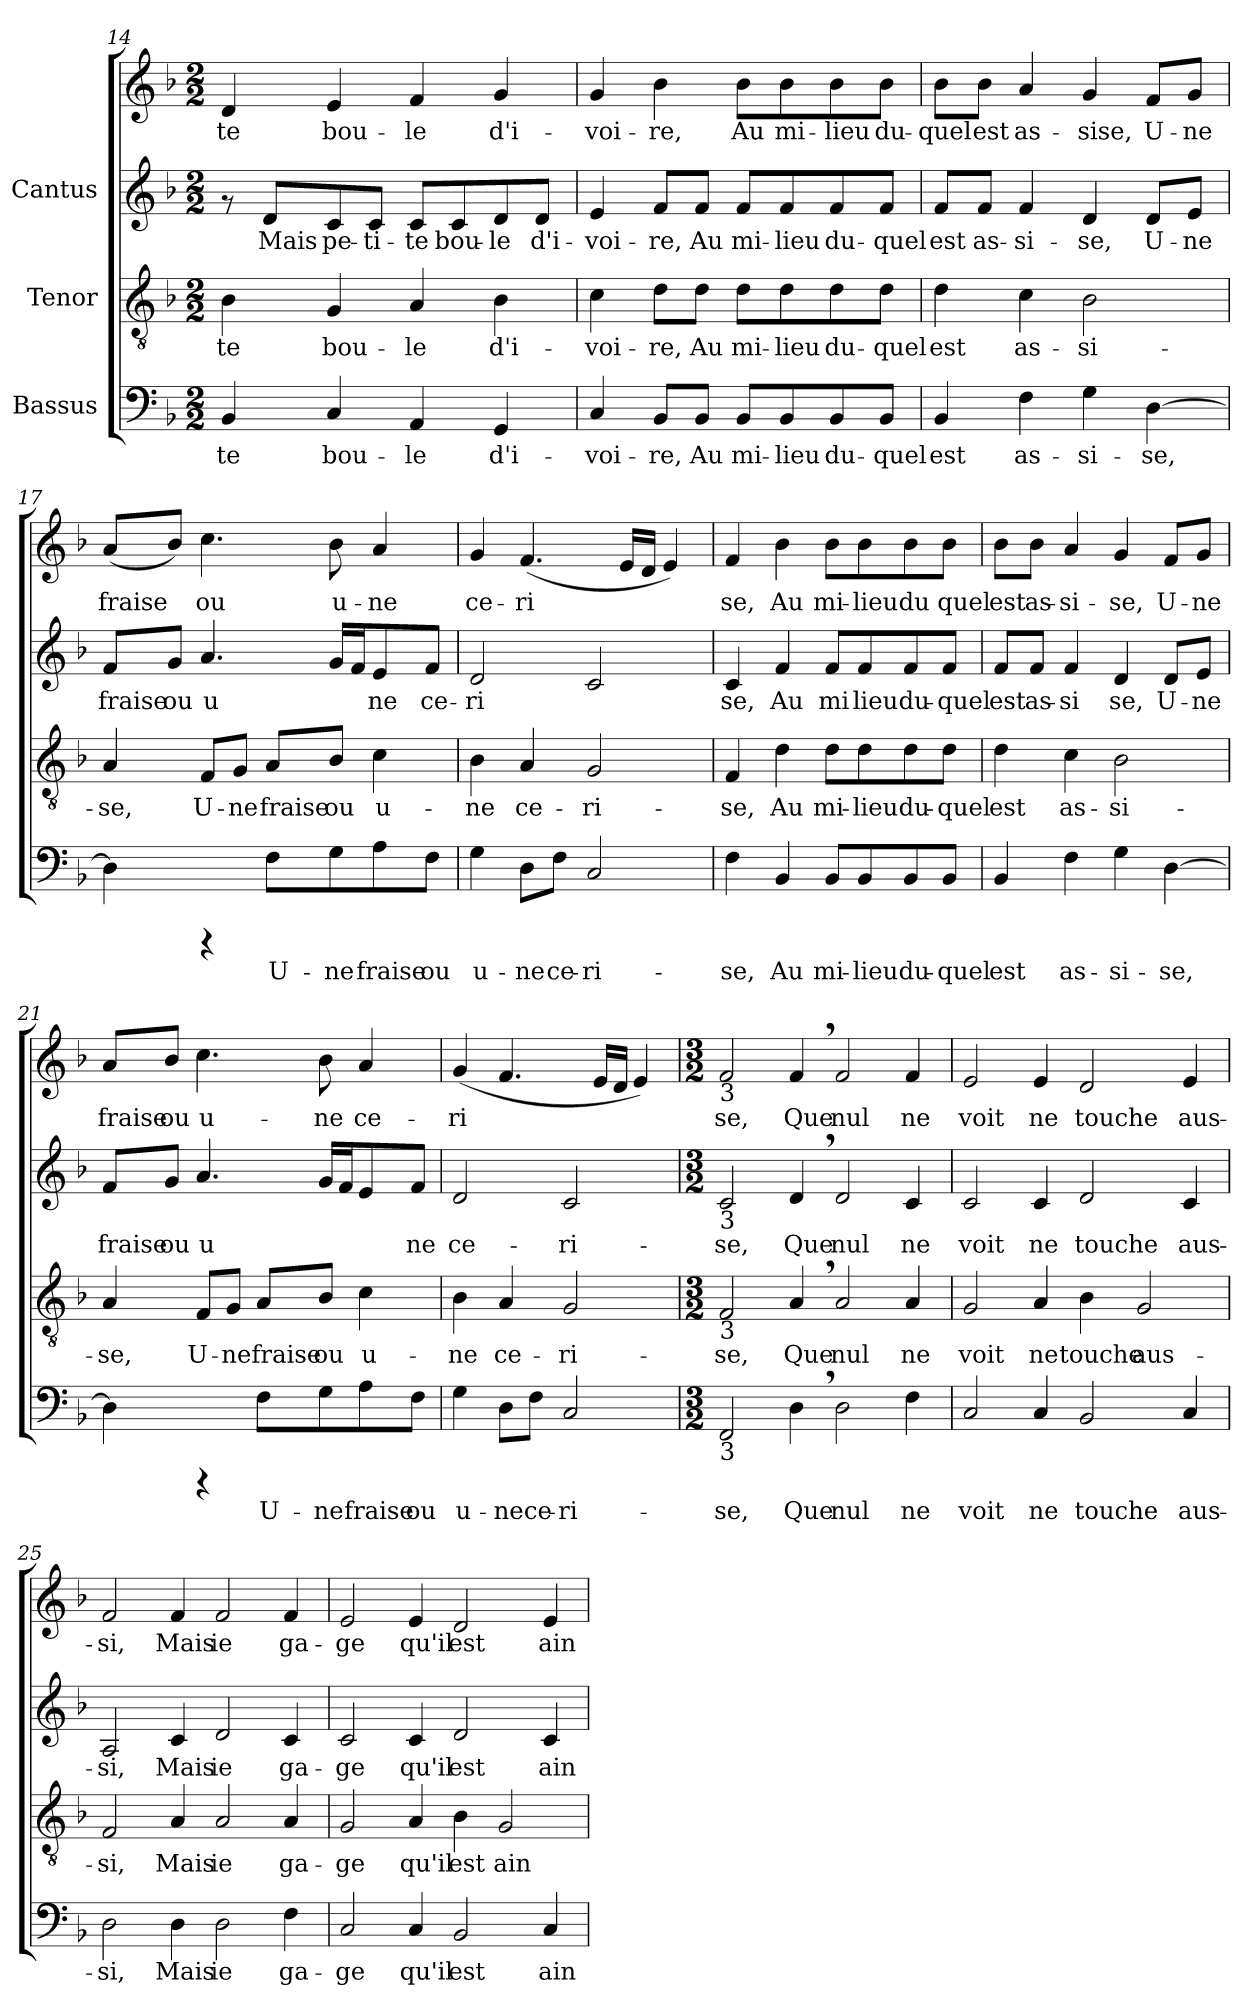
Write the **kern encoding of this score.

**kern	**text	**kern	**text	**kern	**text	**kern	**text
*part3	*part3	*part2	*part2	*part1	*part1	*part1	*part1
*staff4	*staff4	*staff3	*staff3	*staff2	*staff2	*staff1	*staff1
*I"Bassus	*	*I"Tenor	*	*I"Cantus	*	*	*
*clefF4	*	*clefGv2	*	*clefG2	*	*clefG2	*
*k[b-]	*	*k[b-]	*	*k[b-]	*	*k[b-]	*
*F:	*	*F:	*	*F:	*	*F:	*
*M2/2	*	*M2/2	*	*M2/2	*	*M2/2	*
=14	=14	=14	=14	=14	=14	=14	=14
!	!LO:LY:b:cj	!	!LO:LY:b:cj	!	!	!	!LO:LY:b:cj
4BB-/	-te	4B-\	-te	8rf	.	4d/	te
!	!	!	!	!	!LO:LY:b:cj	!	!
.	.	.	.	8d/L	-Mais	.	.
!	!LO:LY:b:cj	!	!LO:LY:b:cj	!	!LO:LY:b:cj	!	!LO:LY:b:cj
4C/	bou-	4G/	bou-	8c/	pe-	4e/	bou-
!	!	!	!	!	!LO:LY:b:cj	!	!
.	.	.	.	8c/J	-ti-	.	.
!	!LO:LY:b:cj	!	!LO:LY:b:cj	!	!LO:LY:b:cj	!	!LO:LY:b:cj
4AA/	-le	4A/	-le	8c/L	-te	4f/	-le
!	!	!	!	!	!LO:LY:b:cj	!	!
.	.	.	.	8c/	bou-	.	.
!	!LO:LY:b:cj	!	!LO:LY:b:cj	!	!LO:LY:b:cj	!	!LO:LY:b:cj
4GG/	d'i-	4B-\	d'i-	8d/	-le	4g/	d'i-
!	!	!	!	!	!LO:LY:b:cj	!	!
.	.	.	.	8d/J	d'i-	.	.
=15	=15	=15	=15	=15	=15	=15	=15
!	!LO:LY:b:cj	!	!LO:LY:b:cj	!	!LO:LY:b:cj	!	!LO:LY:b:cj
4C/	-voi-	4c\	-voi-	4e/	-voi-	4g/	-voi-
!	!LO:LY:b:cj	!	!LO:LY:b:cj	!	!LO:LY:b:cj	!	!LO:LY:b:cj
8BB-/L	-re,	8d\L	-re,	8f/L	-re,	4b-\	-re,
!	!LO:LY:b:cj	!	!LO:LY:b:cj	!	!LO:LY:b:cj	!	!
8BB-/J	Au	8d\J	Au	8f/J	Au	.	.
!	!LO:LY:b:cj	!	!LO:LY:b:cj	!	!LO:LY:b:cj	!	!LO:LY:b:cj
8BB-/L	mi-	8d\L	mi-	8f/L	mi-	8b-\L	Au
!	!LO:LY:b:cj	!	!LO:LY:b:cj	!	!LO:LY:b:cj	!	!LO:LY:b:cj
8BB-/	-lieu	8d\	-lieu	8f/	-lieu	8b-\	mi-
!	!LO:LY:b:cj	!	!LO:LY:b:cj	!	!LO:LY:b:cj	!	!LO:LY:b:cj
8BB-/	du-	8d\	du-	8f/	du-	8b-\	-lieu
!	!LO:LY:b:cj	!	!LO:LY:b:cj	!	!LO:LY:b:cj	!	!LO:LY:b:cj
8BB-/J	-quel	8d\J	-quel	8f/J	-quel	8b-\J	du-
!!LO:LB:g=z
=16	=16	=16	=16	=16	=16	=16	=16
!	!LO:LY:b:cj	!	!LO:LY:b:cj	!	!LO:LY:b:cj	!	!LO:LY:b:cj
4BB-/	est	4d\	est	8f/L	est	8b-\L	quel
!	!	!	!	!	!LO:LY:b:cj	!	!LO:LY:b:cj
.	.	.	.	8f/J	as-	8b-\J	est
!	!LO:LY:b:cj	!	!LO:LY:b:cj	!	!LO:LY:b:cj	!	!LO:LY:b:cj
4F\	as-	4c\	as-	4f/	-si-	4a/	as-
!	!LO:LY:b:cj	!	!LO:LY:b:cj	!	!LO:LY:b:cj	!	!LO:LY:b:cj
4G\	-si-	2B-\	-si-	4d/	-se,	4g/	-sise,
!	!LO:LY:b:cj	!	!	!	!LO:LY:b:cj	!	!LO:LY:b:cj
[>4D\	-se,	.	.	8d/L	U-	8f/L	U-
!	!	!	!	!	!LO:LY:b:cj	!	!LO:LY:b:cj
.	.	.	.	8e/J	-ne	8g/J	-ne
=17	=17	=17	=17	=17	=17	=17	=17
!	!LO:LY:b:cj	!	!LO:LY:b:cj	!	!LO:LY:b:cj	!	!LO:LY:b:cj
4D\]	.	4A/	-se,	8f/L	fraise	(<8a/L	fraise
!	!	!	!	!	!LO:LY:b:cj	!	!LO:LY:b:cj
.	.	.	.	8g/J	ou	8b-/J)	.
!	!	!	!LO:LY:b:cj	!	!LO:LY:b:cj	!	!LO:LY:b:cj
4rCCC	.	8F/L	U-	4.a/	u-	4.cc\	ou
!	!	!	!LO:LY:b:cj	!	!	!	!
.	.	8G/J	-ne	.	.	.	.
!	!LO:LY:b:cj	!	!LO:LY:b:cj	!	!	!	!
8F\L	U-	8A/L	fraise	.	.	.	.
!	!LO:LY:b:cj	!	!LO:LY:b:cj	!	!LO:LY:b:cj	!	!LO:LY:b:cj
8G\	-ne	8B-/J	ou	16g/L	-	8b-\	u-
!	!	!	!	!	!LO:LY:b:cj	!	!
.	.	.	.	16f/	.	.	.
!	!LO:LY:b:cj	!	!LO:LY:b:cj	!	!LO:LY:b:cj	!	!LO:LY:b:cj
8A\	fraise	4c\	u-	8e/	ne	4a/	-ne
!	!LO:LY:b:cj	!	!	!	!LO:LY:b:cj	!	!
8F\J	ou	.	.	8f/J	ce-	.	.
=18	=18	=18	=18	=18	=18	=18	=18
!	!LO:LY:b:cj	!	!LO:LY:b:cj	!	!LO:LY:b:cj	!	!LO:LY:b:cj
4G\	u-	4B-\	-ne	2d/	-ri-	4g/	-ce-
!	!LO:LY:b:cj	!	!LO:LY:b:cj	!	!	!	!LO:LY:b:cj
8D\L	-ne	4A/	ce-	.	.	(<4.f/	-ri-
!	!LO:LY:b:cj	!	!	!	!	!	!
8F\J	ce-	.	.	.	.	.	.
!	!LO:LY:b:cj	!	!LO:LY:b:cj	!	!LO:LY:b:cj	!	!
2C/	-ri-	2G/	-ri-	2c/	--	.	.
!	!	!	!	!	!	!	!LO:LY:b:cj
.	.	.	.	.	.	16e/L	--
!	!	!	!	!	!	!	!LO:LY:b:cj
.	.	.	.	.	.	16d/J	--
!	!	!	!	!	!	!	!LO:LY:b:cj
.	.	.	.	.	.	4e/)	--
!!LO:LB:g=z
=19	=19	=19	=19	=19	=19	=19	=19
!	!LO:LY:b:cj	!	!LO:LY:b:cj	!	!LO:LY:b:cj	!	!LO:LY:b:cj
4F\	-se,	4F/	-se,	4c/	se,	4f/	-se,
!	!LO:LY:b:cj	!	!LO:LY:b:cj	!	!LO:LY:b:cj	!	!LO:LY:b:cj
4BB-/	Au	4d\	Au	4f/	Au	4b-\	Au
!	!LO:LY:b:cj	!	!LO:LY:b:cj	!	!LO:LY:b:cj	!	!LO:LY:b:cj
8BB-/L	mi-	8d\L	mi-	8f/L	mi	8b-\L	mi-
!	!LO:LY:b:cj	!	!LO:LY:b:cj	!	!LO:LY:b:cj	!	!LO:LY:b:cj
8BB-/	-lieu	8d\	-lieu	8f/	lieu	8b-\	-lieu
!	!LO:LY:b:cj	!	!LO:LY:b:cj	!	!LO:LY:b:cj	!	!LO:LY:b:cj
8BB-/	du-	8d\	du-	8f/	du-	8b-\	du
!	!LO:LY:b:cj	!	!LO:LY:b:cj	!	!LO:LY:b:cj	!	!LO:LY:b:cj
8BB-/J	-quel	8d\J	-quel	8f/J	-quel	8b-\J	quel
=20	=20	=20	=20	=20	=20	=20	=20
!	!LO:LY:b:cj	!	!LO:LY:b:cj	!	!LO:LY:b:cj	!	!LO:LY:b:cj
4BB-/	est	4d\	est	8f/L	est	8b-\L	est
!	!	!	!	!	!LO:LY:b:cj	!	!LO:LY:b:cj
.	.	.	.	8f/J	as-	8b-\J	as-
!	!LO:LY:b:cj	!	!LO:LY:b:cj	!	!LO:LY:b:cj	!	!LO:LY:b:cj
4F\	as-	4c\	as-	4f/	-si	4a/	-si-
!	!LO:LY:b:cj	!	!LO:LY:b:cj	!	!LO:LY:b:cj	!	!LO:LY:b:cj
4G\	-si-	2B-\	-si-	4d/	se,	4g/	-se,
!	!LO:LY:b:cj	!	!	!	!LO:LY:b:cj	!	!LO:LY:b:cj
[>4D\	-se,	.	.	8d/L	U-	8f/L	U-
!	!	!	!	!	!LO:LY:b:cj	!	!LO:LY:b:cj
.	.	.	.	8e/J	-ne	8g/J	-ne
=21	=21	=21	=21	=21	=21	=21	=21
!	!LO:LY:b:cj	!	!LO:LY:b:cj	!	!LO:LY:b:cj	!	!LO:LY:b:cj
4D\]	.	4A/	-se,	8f/L	-fraise	8a/L	fraise
!	!	!	!	!	!LO:LY:b:cj	!	!LO:LY:b:cj
.	.	.	.	8g/J	ou	8b-/J	ou
!	!	!	!LO:LY:b:cj	!	!LO:LY:b:cj	!	!LO:LY:b:cj
4rCCC	.	8F/L	U-	4.a/	u-	4.cc\	u-
!	!	!	!LO:LY:b:cj	!	!	!	!
.	.	8G/J	-ne	.	.	.	.
!	!LO:LY:b:cj	!	!LO:LY:b:cj	!	!	!	!
8F\L	U-	8A/L	fraise	.	.	.	.
!	!LO:LY:b:cj	!	!LO:LY:b:cj	!	!LO:LY:b:cj	!	!LO:LY:b:cj
8G\	-ne	8B-/J	ou	16g/L	-	8b-\	-ne
!	!	!	!	!	!LO:LY:b:cj	!	!
.	.	.	.	16f/	.	.	.
!	!LO:LY:b:cj	!	!LO:LY:b:cj	!	!LO:LY:b:cj	!	!LO:LY:b:cj
8A\	fraise	4c\	u-	8e/	.	4a/	ce-
!	!LO:LY:b:cj	!	!	!	!LO:LY:b:cj	!	!
8F\J	ou	.	.	8f/J	ne	.	.
!!LO:PB:g=z
=22	=22	=22	=22	=22	=22	=22	=22
!	!LO:LY:b:cj	!	!LO:LY:b:cj	!	!LO:LY:b:cj	!	!LO:LY:b:cj
4G\	u-	4B-\	-ne	2d/	-ce-	(<4g/	ri-
!	!LO:LY:b:cj	!	!LO:LY:b:cj	!	!	!	!LO:LY:b:cj
8D\L	-ne	4A/	ce-	.	.	4.f/	--
!	!LO:LY:b:cj	!	!	!	!	!	!
8F\J	ce-	.	.	.	.	.	.
!	!LO:LY:b:cj	!	!LO:LY:b:cj	!	!LO:LY:b:cj	!	!
2C/	-ri-	2G/	-ri-	2c/	-ri-	.	.
!	!	!	!	!	!	!	!LO:LY:b:cj
.	.	.	.	.	.	16e/L	--
!	!	!	!	!	!	!	!LO:LY:b:cj
.	.	.	.	.	.	16d/J	--
!	!	!	!	!	!	!	!LO:LY:b:cj
.	.	.	.	.	.	4e/)	--
=23	=23	=23	=23	=23	=23	=23	=23
*M3/2	*	*M3/2	*	*M3/2	*	*M3/2	*
*	*	*	*	*	*	*MM198	*
!	!	!	!	!	!	!LO:TX:b:t=3	!
!	!	!	!	!LO:TX:b:t=3	!	!	!
!	!	!LO:TX:b:t=3	!	!	!	!	!
!LO:TX:b:t=3	!	!	!	!	!	!	!
!	!LO:LY:b:cj	!	!LO:LY:b:cj	!	!LO:LY:b:cj	!	!LO:LY:b:cj
2FF/	-se,	2F/	-se,	2c/	se,	2f/	-se,
!	!LO:LY:b:cj	!	!LO:LY:b:cj	!	!LO:LY:b:cj	!	!LO:LY:b:cj
4D,>\	Que	4A,</	Que	4d,</	Que	4f,</	Que
!	!LO:LY:b:cj	!	!LO:LY:b:cj	!	!LO:LY:b:cj	!	!LO:LY:b:cj
2D\	nul	2A/	nul	2d/	nul	2f/	nul
!	!LO:LY:b:cj	!	!LO:LY:b:cj	!	!LO:LY:b:cj	!	!LO:LY:b:cj
4F\	ne	4A/	ne	4c/	ne	4f/	ne
=24	=24	=24	=24	=24	=24	=24	=24
!	!LO:LY:b:cj	!	!LO:LY:b:cj	!	!LO:LY:b:cj	!	!LO:LY:b:cj
2C/	voit	2G/	voit	2c/	-voit	2e/	voit
!	!LO:LY:b:cj	!	!LO:LY:b:cj	!	!LO:LY:b:cj	!	!LO:LY:b:cj
4C/	ne	4A/	ne	4c/	ne	4e/	ne
!	!LO:LY:b:cj	!	!LO:LY:b:cj	!	!LO:LY:b:cj	!	!LO:LY:b:cj
2BB-/	touche	4B-\	touche	2d/	touche	2d/	touche
!	!	!	!LO:LY:b:cj	!	!	!	!
.	.	2G/	aus-	.	.	.	.
!	!LO:LY:b:cj	!	!	!	!LO:LY:b:cj	!	!LO:LY:b:cj
4C/	aus-	.	.	4c/	aus-	4e/	aus-
=25	=25	=25	=25	=25	=25	=25	=25
!	!LO:LY:b:cj	!	!LO:LY:b:cj	!	!LO:LY:b:cj	!	!LO:LY:b:cj
2D\	-si,	2F/	-si,	2A/	-si,	2f/	-si,
!	!LO:LY:b:cj	!	!LO:LY:b:cj	!	!LO:LY:b:cj	!	!LO:LY:b:cj
4D\	Mais	4A/	Mais	4c/	Mais	4f/	Mais
!	!LO:LY:b:cj	!	!LO:LY:b:cj	!	!LO:LY:b:cj	!	!LO:LY:b:cj
2D\	ie	2A/	ie	2d/	ie	2f/	ie
!	!LO:LY:b:cj	!	!LO:LY:b:cj	!	!LO:LY:b:cj	!	!LO:LY:b:cj
4F\	ga-	4A/	ga-	4c/	ga-	4f/	ga-
!!LO:LB:g=z
=26	=26	=26	=26	=26	=26	=26	=26
!	!LO:LY:b:cj	!	!LO:LY:b:cj	!	!LO:LY:b:cj	!	!LO:LY:b:cj
2C/	-ge	2G/	-ge	2c/	-ge	2e/	-ge
!	!LO:LY:b:cj	!	!LO:LY:b:cj	!	!LO:LY:b:cj	!	!LO:LY:b:cj
4C/	qu'il	4A/	qu'il	4c/	qu'il	4e/	qu'il
!	!LO:LY:b:cj	!	!LO:LY:b:cj	!	!LO:LY:b:cj	!	!LO:LY:b:cj
2BB-/	est	4B-\	est	2d/	est	2d/	est
!	!	!	!LO:LY:b:cj	!	!	!	!
.	.	2G/	ain-	.	.	.	.
!	!LO:LY:b:cj	!	!	!	!LO:LY:b:cj	!	!LO:LY:b:cj
4C/	ain-	.	.	4c/	ain-	4e/	ain-
=	=	=	=	=	=	=	=
*-	*-	*-	*-	*-	*-	*-	*-
